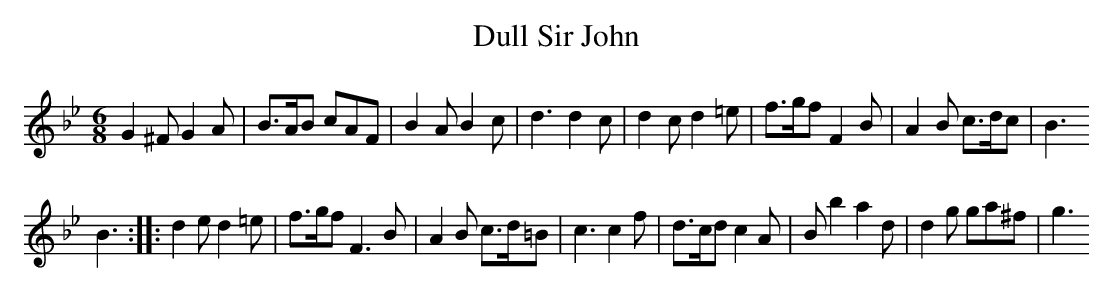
X:1
T:Dull Sir John
M:6/8
L:1/8
K:Gm
G2 ^F G2 A|B>AB cAF|B2 A B2 c|d3 d2 c|d2 c d2 =e|f>gf F2 B|A2 B c>dc|B3
B3::\
d2 e d2 =e|f>gf F3 B|A2 B c>d=B|c3 c2 f|d>cd c2 A|B b2 a2 d|d2 g ga^f|g3

g3:|
